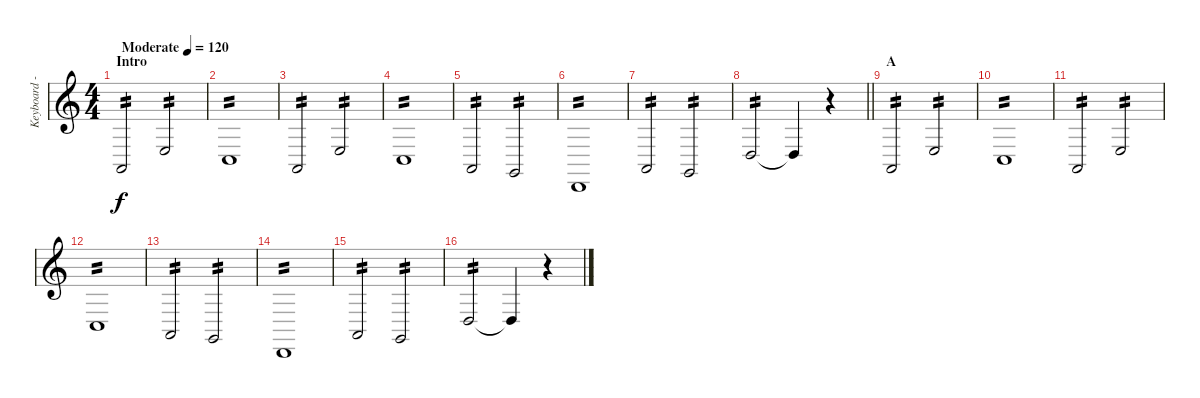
\track ("Keyboard - Bass A" "Keyboard -") {instrument lead8bassandlead}
\staff {score}
\tuning (E4 B3 G3 D3 A2 C2) {hide}
\ts (4 4)
\section ("" "Intro")
\tempo (120 "Moderate")
\clef g2
\ks c
0.5.2{tp 2 dy f instrument lead8bassandlead} 2.4.2{tp 2} |
3.5.1{tp 2} |
0.5.2{tp 2} 2.4.2{tp 2} |
3.5.1{tp 2} |
0.5.2{tp 2} 7.6.2{tp 2} |
2.6.1{tp 2} |
0.5.2{tp 2} 7.6.2{tp 2} |
\barLineRight lightlight
0.4.2{tp 2} 0.4{t}.4 r.4 |
\section ("" "A")
0.5.2{tp 2} 2.4.2{tp 2} |
3.5.1{tp 2} |
0.5.2{tp 2} 2.4.2{tp 2} |
3.5.1{tp 2} |
0.5.2{tp 2} 7.6.2{tp 2} |
2.6.1{tp 2} |
0.5.2{tp 2} 7.6.2{tp 2} |
0.4.2{tp 2} 0.4{t}.4 r.4
